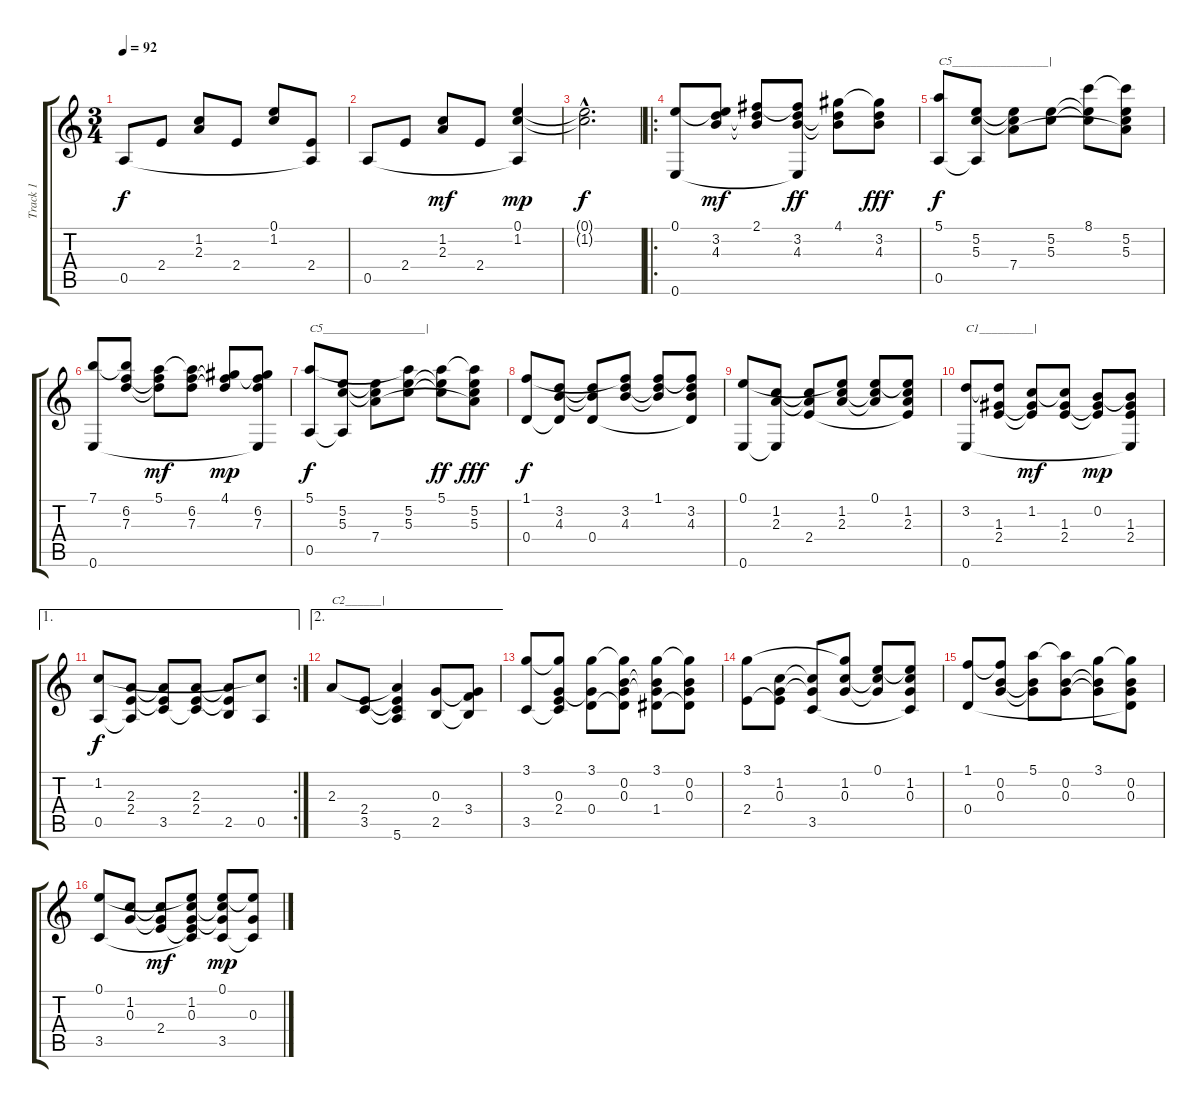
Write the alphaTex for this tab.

\track ("Track 1" "Track 1") {instrument acousticguitarnylon}
\staff {score tabs}
\tuning (E4 B3 G3 D3 A2 E2) {hide}
\ts (3 4)
\tempo 92
\clef g2
\ks c
0.5.8{dy f instrument acousticguitarnylon} 2.4.8 (1.2 2.3).8 2.4.8 (0.1 1.2).8 (2.4 0.5{t}).8 |
0.5.8 2.4.8 (1.2 2.3).8{dy mf} 2.4.8 (0.1 1.2 0.5{t}).4{dy mp} |
(0.1{hac t} 1.2{hac t}).2{d dy f} |
\ro
(0.1 0.6).8 (0.1{t} 3.2 4.3).8{dy mf} (2.1 3.2{t} 4.3{t}).8 (2.1{t} 3.2 4.3 0.6{t}).8{dy ff} (4.1 3.2{t} 4.3{t}).8 (4.1{t} 3.2 4.3).8{dy fff} |
(5.1 0.5).8{txt "C5________________|" dy f} (5.2 5.3 0.5{t}).8 (5.2{t} 5.3{t} 7.4).8 (5.2 5.3).8 (8.1 5.2{t} 5.3{t}).8 (8.1{t} 5.2 5.3 7.4{t}).8 |
(7.1 0.6).8 (7.1{t} 6.2 7.3).8 (5.1 6.2{t} 7.3{t}).8{dy mf} (5.1{t} 6.2 7.3).8 (4.1 6.2{t} 7.3{t}).8{dy mp} (4.1{t} 6.2 7.3 0.6{t}).8 |
(5.1 0.5).8{txt "C5_________________|" dy f} (5.2 5.3 0.5{t}).8 (5.2{t} 5.3{t} 7.4).8 (5.1{t} 5.2 5.3).8 (5.1 5.2{t} 5.3{t}).8{dy ff} (5.1{t} 5.2 5.3 7.4{t}).8{dy fff} |
(1.1 0.4).8{dy f} (3.2 4.3 0.4{t}).8 (3.2{t} 4.3{t} 0.4).8 (1.1{t} 3.2 4.3).8 (1.1 3.2{t} 4.3{t}).8 (1.1{t} 3.2 4.3 0.4{t}).8 |
(0.1 0.6).8 (1.2 2.3 0.6{t}).8 (1.2{t} 2.3{t} 2.4).8 (0.1{t} 1.2 2.3).8 (0.1 1.2{t} 2.3{t}).8 (0.1{t} 1.2 2.3 2.4{t}).8 |
(3.2 0.6).8{txt "C1_________|"} (3.2{t} 1.3 2.4).8 (1.2 1.3{t} 2.4{t}).8{dy mf} (1.2{t} 1.3 2.4).8 (0.2 1.3{t} 2.4{t}).8{dy mp} (0.2{t} 1.3 2.4 0.6{t}).8 |
\ae 1
\rc 2
(1.2 0.5).8{dy f} (2.3 2.4 0.5{t}).8 (2.3{t} 2.4{t} 3.5).8 (2.3 2.4 3.5{t}).8 (2.3{t} 2.4{t} 2.5).8 (1.2{t} 0.5).8 |
\ae 2
2.3.8{txt "C2______|"} (2.4 3.5).8 (2.3{t} 2.4{t} 3.5{t} 5.6).4 (0.3 2.5).8 (0.3{t} 3.4 2.5{t}).8 |
(3.1 3.5).8 (3.1{t} 0.3 2.4 3.5{t}).8 (3.1 0.3{t} 0.4).8 (3.1{t} 0.2 0.3 0.4{t}).8 (3.1 0.2{t} 0.3{t} 1.4).8 (3.1{t} 0.2 0.3 1.4{t}).8 |
(3.1 2.4).8 (1.2 0.3 2.4{t}).8 (1.2{t} 0.3{t} 3.5).8 (3.1{t} 1.2 0.3).8 (0.1 1.2{t} 0.3{t}).8 (0.1{t} 1.2 0.3 3.5{t}).8 |
(1.1 0.4).8 (1.1{t} 0.2 0.3).8 (5.1 0.2{t} 0.3{t}).8 (5.1{t} 0.2 0.3).8 (3.1 0.2{t} 0.3{t}).8 (3.1{t} 0.2 0.3 0.4{t}).8 |
(0.1 3.5).8 (1.2 0.3).8 (1.2{t} 0.3{t} 2.4).8{dy mf} (0.1{t} 1.2 0.3 2.4{t} 3.5{t}).8 (0.1 1.2{t} 0.3{t} 3.5).8{dy mp} (0.1{t} 0.3 3.5{t}).8
